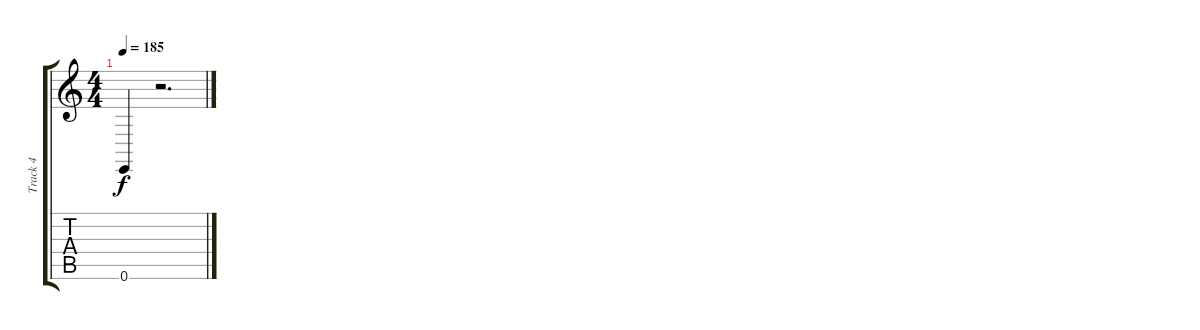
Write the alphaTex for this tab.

\track ("Track 4" "Track 4") {instrument acousticgrandpiano}
\staff {score tabs}
\tuning (E4 B3 G3 D3 A2 E2) {hide}
\ts (4 4)
\tempo 185
\clef g2
\ks c
0.6.4{dy f} r.2{d}
